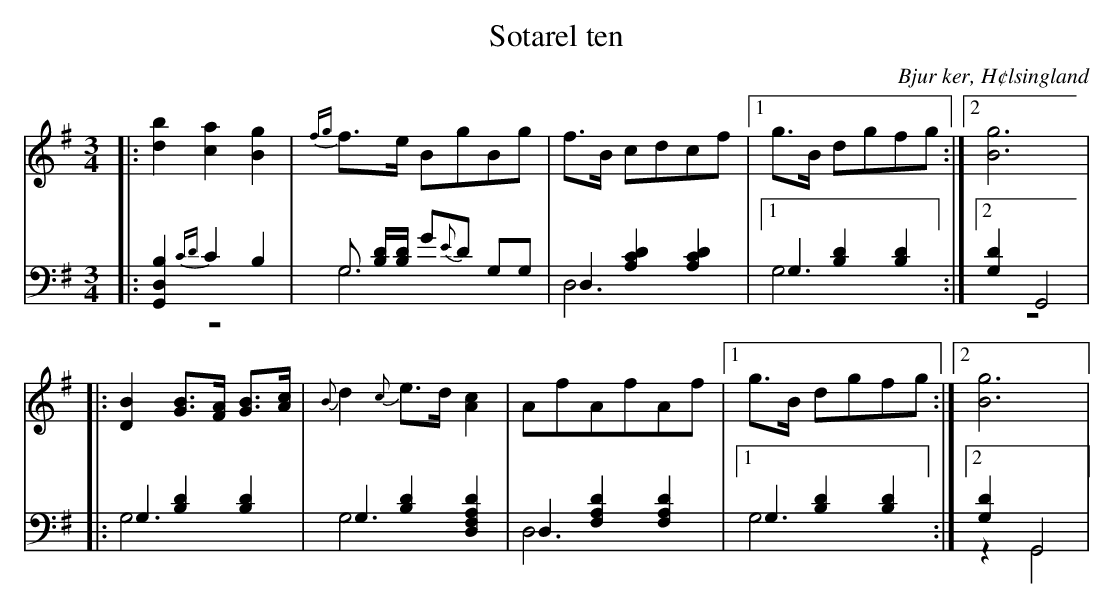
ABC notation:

X:1
T: Sotarel ten
O: Bjur ker, H¢lsingland
M: 3/4
L: 1/8
K: G
V:1
V:2
V:3 merge
V:1
|:[d2b2] [c2a2] [B2g2]|{fg}f>e BgBg|f>B cdcf |1g>B dgfg :|2 [B6g6]|
|:[D2B2] [GB]>[FA] [GB]>[Ac]|{B}d2 {c}e>d [A2c2]|AfAfAf |1g>B dgfg :|2 [B6g6]|
V:2 clef=bass
|:[G,,2 D,2B,2] {CD}C2 B,2|G, [B,/ D/][B,/ D/] G{E}D G,G,|D,2 [A,2 C2 D2] [A,2 C2 D2]|1G,2 [B,2 D2] [B,2 D2]:|2 [G,2D2] G,,4|
|:G,2 [B,2 D2] [B,2 D2]|G,2 [B,2 D2] [D,2 F,2A,2D2]|D,2 [F,2 A,2 D2] [F,2 A,2 D2]|1 G,2 [B,2 D2] [B,2 D2] :|2 [G,2D2] G,,4|
V:3 clef=bass
|:z6|G,6|D,6|1G,6:|2 z6|
|:G,6|G,6|D,6|1 G,6 :|2 z2 G,,4|
